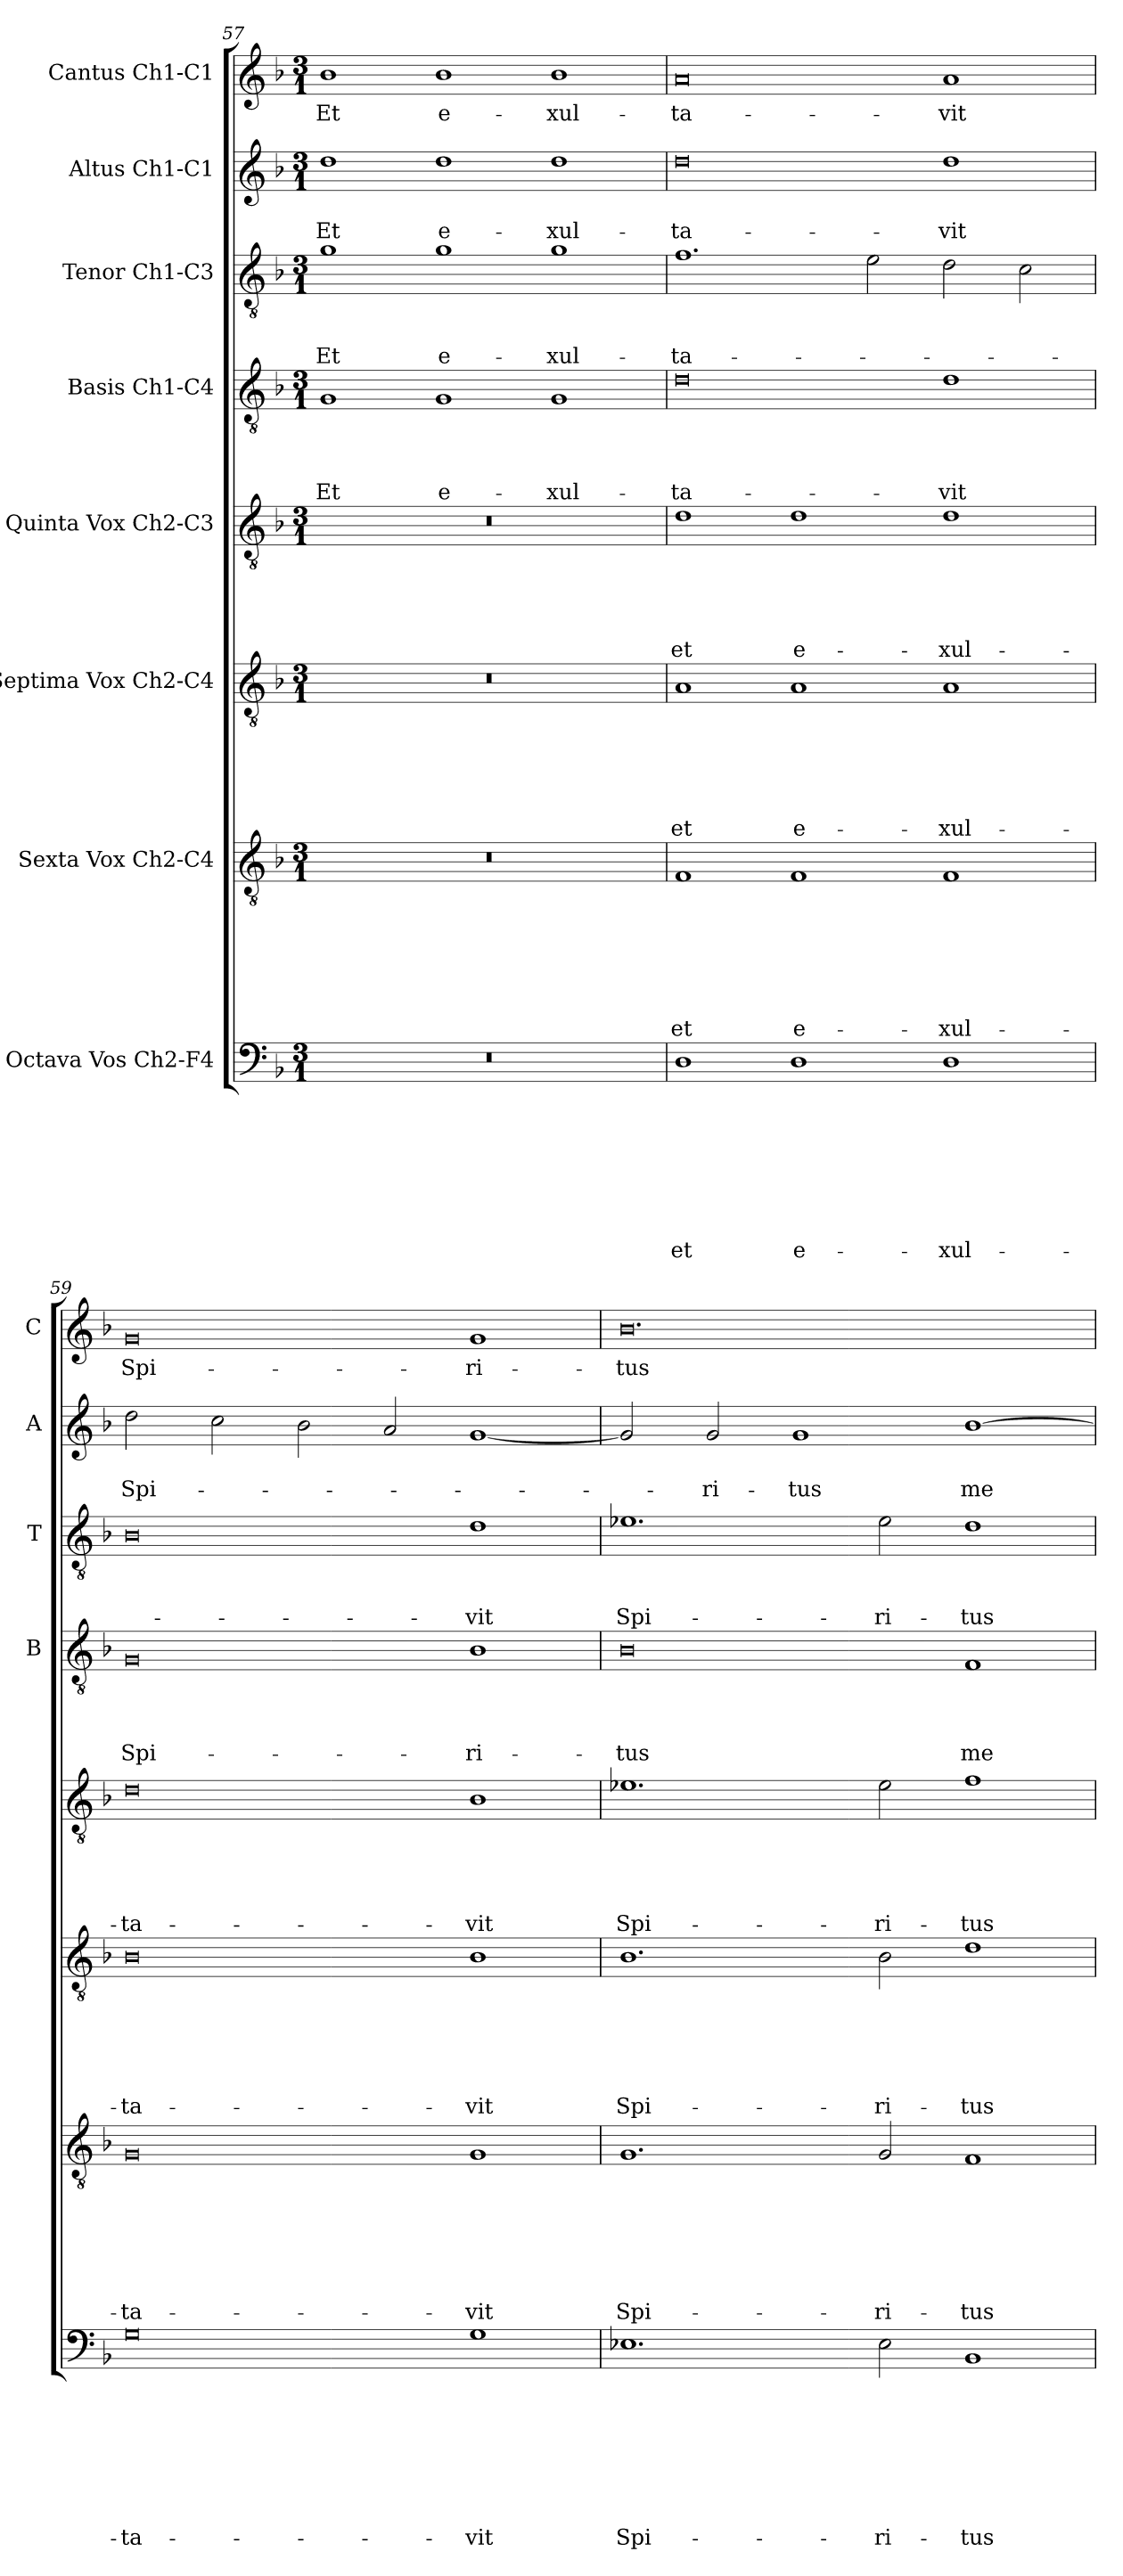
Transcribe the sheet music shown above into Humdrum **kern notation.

**kern	**text	**text	**text	**text	**text	**text	**text	**text	**kern	**text	**text	**text	**text	**text	**text	**text	**kern	**text	**text	**text	**text	**text	**text	**kern	**text	**text	**text	**text	**text	**kern	**text	**text	**text	**text	**kern	**text	**text	**text	**kern	**text	**text	**kern	**text
*part8	*part8	*part8	*part8	*part8	*part8	*part8	*part8	*part8	*part7	*part7	*part7	*part7	*part7	*part7	*part7	*part7	*part6	*part6	*part6	*part6	*part6	*part6	*part6	*part5	*part5	*part5	*part5	*part5	*part5	*part4	*part4	*part4	*part4	*part4	*part3	*part3	*part3	*part3	*part2	*part2	*part2	*part1	*part1
*staff8	*staff8	*staff8	*staff8	*staff8	*staff8	*staff8	*staff8	*staff8	*staff7	*staff7	*staff7	*staff7	*staff7	*staff7	*staff7	*staff7	*staff6	*staff6	*staff6	*staff6	*staff6	*staff6	*staff6	*staff5	*staff5	*staff5	*staff5	*staff5	*staff5	*staff4	*staff4	*staff4	*staff4	*staff4	*staff3	*staff3	*staff3	*staff3	*staff2	*staff2	*staff2	*staff1	*staff1
*I"Octava Vos Ch2-F4	*	*	*	*	*	*	*	*	*I"Sexta Vox Ch2-C4	*	*	*	*	*	*	*	*I"Septima Vox Ch2-C4	*	*	*	*	*	*	*I"Quinta Vox Ch2-C3	*	*	*	*	*	*I"Basis Ch1-C4	*	*	*	*	*I"Tenor Ch1-C3	*	*	*	*I"Altus Ch1-C1	*	*	*I"Cantus Ch1-C1	*
*	*	*	*	*	*	*	*	*	*	*	*	*	*	*	*	*	*	*	*	*	*	*	*	*	*	*	*	*	*	*I'B	*	*	*	*	*I'T	*	*	*	*I'A	*	*	*I'C	*
*clefF4	*	*	*	*	*	*	*	*	*clefGv2	*	*	*	*	*	*	*	*clefGv2	*	*	*	*	*	*	*clefGv2	*	*	*	*	*	*clefGv2	*	*	*	*	*clefGv2	*	*	*	*clefG2	*	*	*clefG2	*
*k[b-]	*	*	*	*	*	*	*	*	*k[b-]	*	*	*	*	*	*	*	*k[b-]	*	*	*	*	*	*	*k[b-]	*	*	*	*	*	*k[b-]	*	*	*	*	*k[b-]	*	*	*	*k[b-]	*	*	*k[b-]	*
*F:	*	*	*	*	*	*	*	*	*F:	*	*	*	*	*	*	*	*F:	*	*	*	*	*	*	*F:	*	*	*	*	*	*F:	*	*	*	*	*F:	*	*	*	*F:	*	*	*F:	*
*M3/1	*	*	*	*	*	*	*	*	*M3/1	*	*	*	*	*	*	*	*M3/1	*	*	*	*	*	*	*M3/1	*	*	*	*	*	*M3/1	*	*	*	*	*M3/1	*	*	*	*M3/1	*	*	*M3/1	*
=57	=57	=57	=57	=57	=57	=57	=57	=57	=57	=57	=57	=57	=57	=57	=57	=57	=57	=57	=57	=57	=57	=57	=57	=57	=57	=57	=57	=57	=57	=57	=57	=57	=57	=57	=57	=57	=57	=57	=57	=57	=57	=57	=57
!	!	!	!	!	!	!	!	!	!	!	!	!	!	!	!	!	!	!	!	!	!	!	!	!	!	!	!	!	!	!	!	!	!	!LO:LY:b	!	!	!	!LO:LY:b	!	!	!LO:LY:b	!	!LO:LY:b
0.r	.	.	.	.	.	.	.	.	0.r	.	.	.	.	.	.	.	0.r	.	.	.	.	.	.	0.r	.	.	.	.	.	1G	.	.	.	Et	1g	.	.	Et	1dd	.	Et	1b-	Et
!	!	!	!	!	!	!	!	!	!	!	!	!	!	!	!	!	!	!	!	!	!	!	!	!	!	!	!	!	!	!	!	!	!	!LO:LY:b	!	!	!	!LO:LY:b	!	!	!LO:LY:b	!	!LO:LY:b
.	.	.	.	.	.	.	.	.	.	.	.	.	.	.	.	.	.	.	.	.	.	.	.	.	.	.	.	.	.	1G	.	.	.	e-	1g	.	.	e-	1dd	.	e-	1b-	e-
!	!	!	!	!	!	!	!	!	!	!	!	!	!	!	!	!	!	!	!	!	!	!	!	!	!	!	!	!	!	!	!	!	!	!LO:LY:b	!	!	!	!LO:LY:b	!	!	!LO:LY:b	!	!LO:LY:b
.	.	.	.	.	.	.	.	.	.	.	.	.	.	.	.	.	.	.	.	.	.	.	.	.	.	.	.	.	.	1G	.	.	.	-xul-	1g	.	.	-xul-	1dd	.	-xul-	1b-	-xul-
=58	=58	=58	=58	=58	=58	=58	=58	=58	=58	=58	=58	=58	=58	=58	=58	=58	=58	=58	=58	=58	=58	=58	=58	=58	=58	=58	=58	=58	=58	=58	=58	=58	=58	=58	=58	=58	=58	=58	=58	=58	=58	=58	=58
!	!	!	!	!	!	!	!	!LO:LY:b	!	!	!	!	!	!	!	!LO:LY:b	!	!	!	!	!	!	!LO:LY:b	!	!	!	!	!	!LO:LY:b	!	!	!	!	!LO:LY:b	!	!	!	!LO:LY:b	!	!	!LO:LY:b	!	!LO:LY:b
1D	.	.	.	.	.	.	.	et	1F	.	.	.	.	.	.	et	1A	.	.	.	.	.	et	1d	.	.	.	.	et	0d	.	.	.	-ta-	1.f	.	.	-ta-	0dd	.	-ta-	0a	-ta-
!	!	!	!	!	!	!	!	!LO:LY:b	!	!	!	!	!	!	!	!LO:LY:b	!	!	!	!	!	!	!LO:LY:b	!	!	!	!	!	!LO:LY:b	!	!	!	!	!	!	!	!	!	!	!	!	!	!
1D	.	.	.	.	.	.	.	e-	1F	.	.	.	.	.	.	e-	1A	.	.	.	.	.	e-	1d	.	.	.	.	e-	.	.	.	.	.	.	.	.	.	.	.	.	.	.
.	.	.	.	.	.	.	.	.	.	.	.	.	.	.	.	.	.	.	.	.	.	.	.	.	.	.	.	.	.	.	.	.	.	.	2e\	.	.	.	.	.	.	.	.
!	!	!	!	!	!	!	!	!LO:LY:b	!	!	!	!	!	!	!	!LO:LY:b	!	!	!	!	!	!	!LO:LY:b	!	!	!	!	!	!LO:LY:b	!	!	!	!	!LO:LY:b	!	!	!	!	!	!	!LO:LY:b	!	!LO:LY:b
1D	.	.	.	.	.	.	.	-xul-	1F	.	.	.	.	.	.	-xul-	1A	.	.	.	.	.	-xul-	1d	.	.	.	.	-xul-	1d	.	.	.	-vit	2d\	.	.	.	1dd	.	-vit	1a	-vit
.	.	.	.	.	.	.	.	.	.	.	.	.	.	.	.	.	.	.	.	.	.	.	.	.	.	.	.	.	.	.	.	.	.	.	2c\	.	.	.	.	.	.	.	.
=59	=59	=59	=59	=59	=59	=59	=59	=59	=59	=59	=59	=59	=59	=59	=59	=59	=59	=59	=59	=59	=59	=59	=59	=59	=59	=59	=59	=59	=59	=59	=59	=59	=59	=59	=59	=59	=59	=59	=59	=59	=59	=59	=59
!	!	!	!	!	!	!	!	!LO:LY:b	!	!	!	!	!	!	!	!LO:LY:b	!	!	!	!	!	!	!LO:LY:b	!	!	!	!	!	!LO:LY:b	!	!	!	!	!LO:LY:b	!	!	!	!	!	!	!LO:LY:b	!	!LO:LY:b
0G	.	.	.	.	.	.	.	-ta-	0G	.	.	.	.	.	.	-ta-	0B-	.	.	.	.	.	-ta-	0d	.	.	.	.	-ta-	0G	.	.	.	Spi-	0B-	.	.	.	2dd\	.	Spi-	0g	Spi-
.	.	.	.	.	.	.	.	.	.	.	.	.	.	.	.	.	.	.	.	.	.	.	.	.	.	.	.	.	.	.	.	.	.	.	.	.	.	.	2cc\	.	.	.	.
.	.	.	.	.	.	.	.	.	.	.	.	.	.	.	.	.	.	.	.	.	.	.	.	.	.	.	.	.	.	.	.	.	.	.	.	.	.	.	2b-\	.	.	.	.
.	.	.	.	.	.	.	.	.	.	.	.	.	.	.	.	.	.	.	.	.	.	.	.	.	.	.	.	.	.	.	.	.	.	.	.	.	.	.	2a/	.	.	.	.
!	!	!	!	!	!	!	!	!LO:LY:b	!	!	!	!	!	!	!	!LO:LY:b	!	!	!	!	!	!	!LO:LY:b	!	!	!	!	!	!LO:LY:b	!	!	!	!	!LO:LY:b	!	!	!	!LO:LY:b	!	!	!	!	!LO:LY:b
1G	.	.	.	.	.	.	.	-vit	1G	.	.	.	.	.	.	-vit	1B-	.	.	.	.	.	-vit	1B-	.	.	.	.	-vit	1B-	.	.	.	-ri-	1d	.	.	-vit	[1g	.	.	1g	-ri-
=60	=60	=60	=60	=60	=60	=60	=60	=60	=60	=60	=60	=60	=60	=60	=60	=60	=60	=60	=60	=60	=60	=60	=60	=60	=60	=60	=60	=60	=60	=60	=60	=60	=60	=60	=60	=60	=60	=60	=60	=60	=60	=60	=60
!	!	!	!	!	!	!	!	!LO:LY:b	!	!	!	!	!	!	!	!LO:LY:b	!	!	!	!	!	!	!LO:LY:b	!	!	!	!	!	!LO:LY:b	!	!	!	!	!LO:LY:b	!	!	!	!LO:LY:b	!	!	!	!	!LO:LY:b
1.E-X	.	.	.	.	.	.	.	Spi-	1.G	.	.	.	.	.	.	Spi-	1.B-	.	.	.	.	.	Spi-	1.e-X	.	.	.	.	Spi-	0B-	.	.	.	-tus	1.e-X	.	.	Spi-	2g/]	.	.	0.b-	-tus
!	!	!	!	!	!	!	!	!	!	!	!	!	!	!	!	!	!	!	!	!	!	!	!	!	!	!	!	!	!	!	!	!	!	!	!	!	!	!	!	!	!LO:LY:b	!	!
.	.	.	.	.	.	.	.	.	.	.	.	.	.	.	.	.	.	.	.	.	.	.	.	.	.	.	.	.	.	.	.	.	.	.	.	.	.	.	2g/	.	-ri-	.	.
!	!	!	!	!	!	!	!	!	!	!	!	!	!	!	!	!	!	!	!	!	!	!	!	!	!	!	!	!	!	!	!	!	!	!	!	!	!	!	!	!	!LO:LY:b	!	!
.	.	.	.	.	.	.	.	.	.	.	.	.	.	.	.	.	.	.	.	.	.	.	.	.	.	.	.	.	.	.	.	.	.	.	.	.	.	.	1g	.	-tus	.	.
!	!	!	!	!	!	!	!	!LO:LY:b	!	!	!	!	!	!	!	!LO:LY:b	!	!	!	!	!	!	!LO:LY:b	!	!	!	!	!	!LO:LY:b	!	!	!	!	!	!	!	!	!LO:LY:b	!	!	!	!	!
2E-\	.	.	.	.	.	.	.	-ri-	2G/	.	.	.	.	.	.	-ri-	2B-\	.	.	.	.	.	-ri-	2e-\	.	.	.	.	-ri-	.	.	.	.	.	2e-\	.	.	-ri-	.	.	.	.	.
!	!	!	!	!	!	!	!	!LO:LY:b	!	!	!	!	!	!	!	!LO:LY:b	!	!	!	!	!	!	!LO:LY:b	!	!	!	!	!	!LO:LY:b	!	!	!	!	!LO:LY:b	!	!	!	!LO:LY:b	!	!	!LO:LY:b	!	!
1BB-	.	.	.	.	.	.	.	-tus	1F	.	.	.	.	.	.	-tus	1d	.	.	.	.	.	-tus	1f	.	.	.	.	-tus	1F	.	.	.	me-	1d	.	.	-tus	[1b-	.	me-	.	.
=	=	=	=	=	=	=	=	=	=	=	=	=	=	=	=	=	=	=	=	=	=	=	=	=	=	=	=	=	=	=	=	=	=	=	=	=	=	=	=	=	=	=	=
*-	*-	*-	*-	*-	*-	*-	*-	*-	*-	*-	*-	*-	*-	*-	*-	*-	*-	*-	*-	*-	*-	*-	*-	*-	*-	*-	*-	*-	*-	*-	*-	*-	*-	*-	*-	*-	*-	*-	*-	*-	*-	*-	*-
